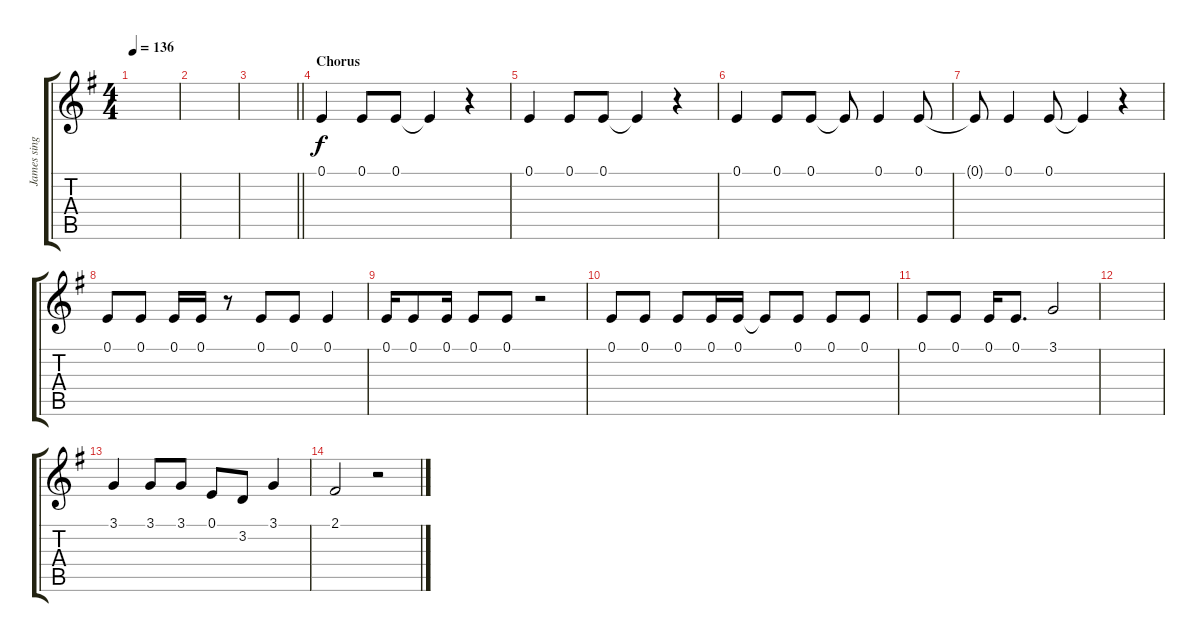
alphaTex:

\track ("James singing" "James sing") {instrument baritonesax}
\staff {score tabs}
\tuning (E4 B3 G3 D3 A2 E2) {hide}
\ts (4 4)
\tempo 136
\clef g2
\ks g
|
|
\barLineRight lightlight
|
\section ("" "Chorus")
0.1.4 0.1.8 0.1.8 0.1{t}.4 r.4 |
0.1.4 0.1.8 0.1.8 0.1{t}.4 r.4 |
0.1.4 0.1.8 0.1.8 0.1{t}.8 0.1.4 0.1.8 |
0.1{t}.8 0.1.4 0.1.8 0.1{t}.4 r.4 |
0.1.8 0.1.8 0.1.16 0.1.16 r.8 0.1.8 0.1.8 0.1.4 |
0.1.16 0.1.8 0.1.16 0.1.8 0.1.8 r.2 |
0.1.8 0.1.8 0.1.8 0.1.16 0.1.16 0.1{t}.8 0.1.8 0.1.8 0.1.8 |
0.1.8 0.1.8 0.1.16 0.1.8{d} 3.1.2 |
|
3.1.4 3.1.8 3.1.8 0.1.8 3.2.8 3.1.4 |
2.1.2 r.2
